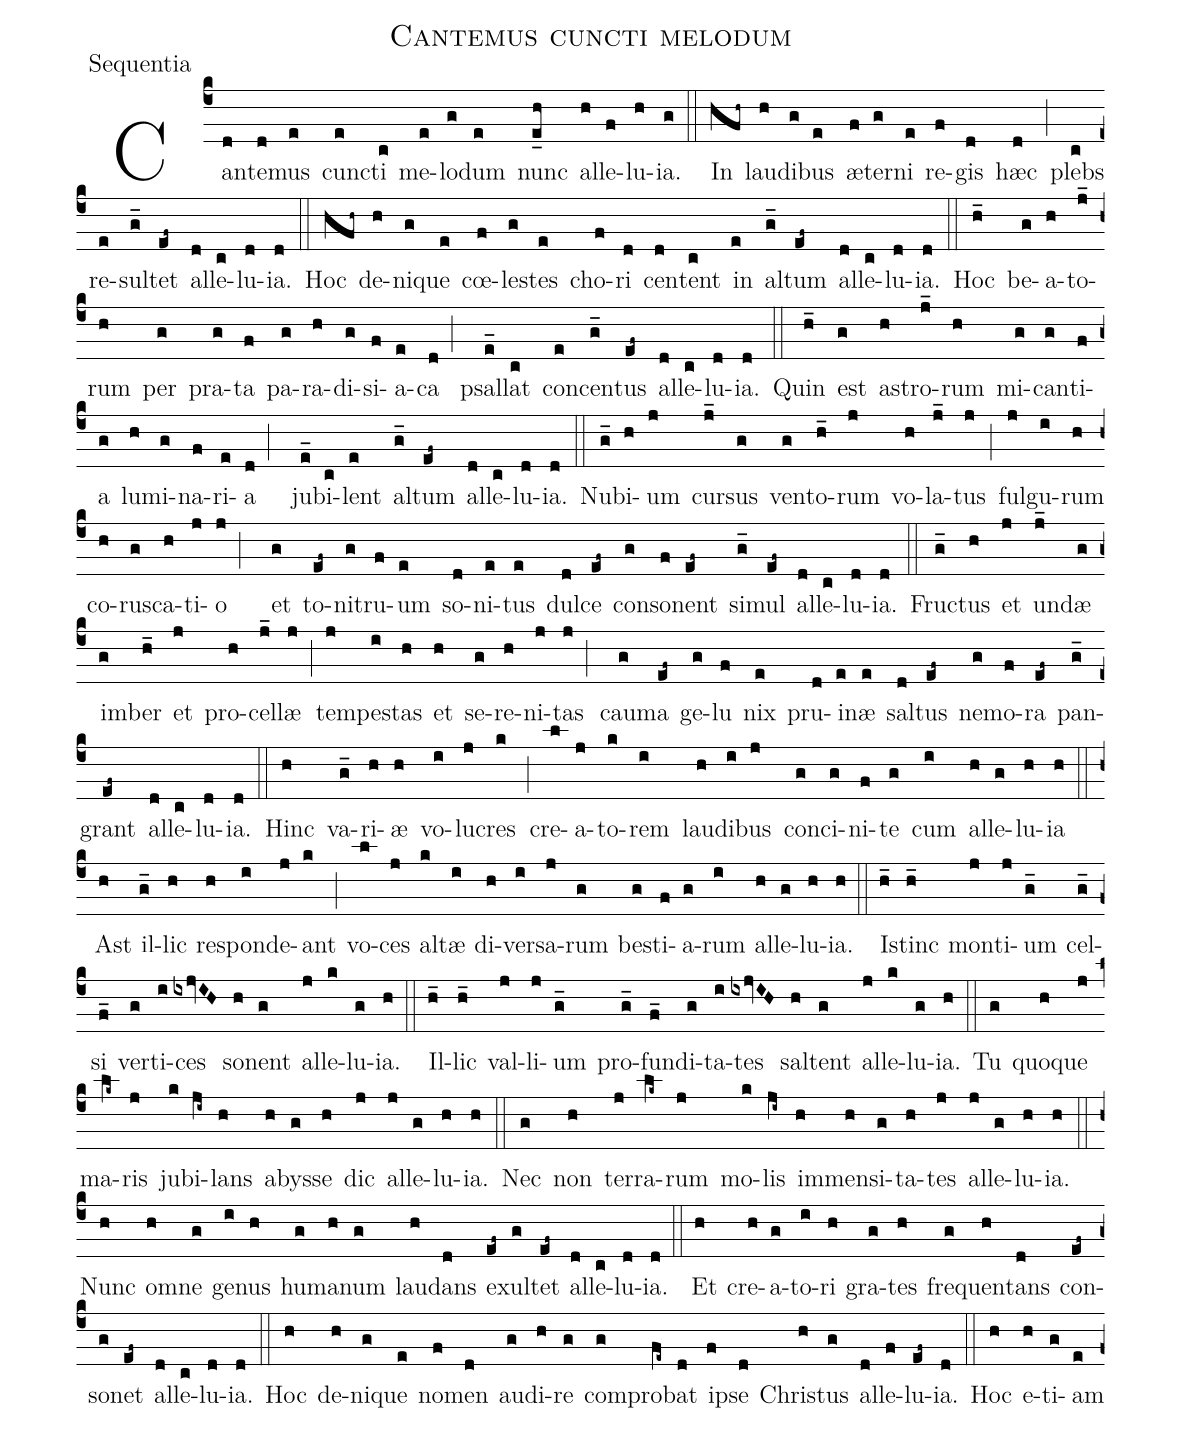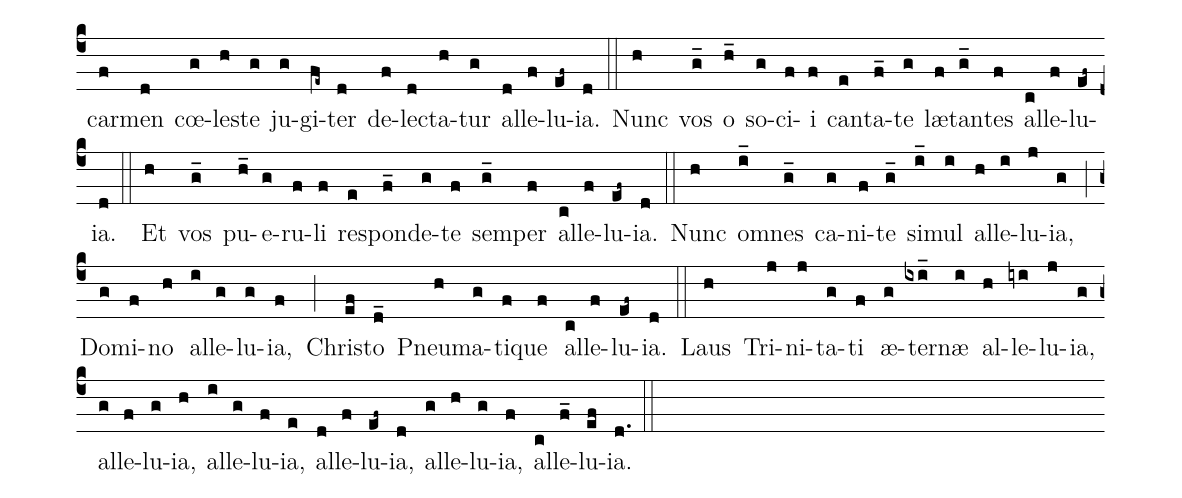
name:Cantemus cuncti melodum;
office-part:Sequentia;
%%
(c4) Can(d)te(d)mus(e) cun(e)cti(c) me(e)lo(g)dum(e) nunc(e_h) al(h)le(f)lu(h)ia.(g) (::)
In(hfh~) lau(h)di(g)bus(e) æ(f)ter(g)ni(e) re(f)gis(d) hæc(d) (;) plebs(c) re(e)sul(g_)tet(ef~) al(d)le(c)lu(d)ia.(d) (::)
Hoc(hfh~) de(h)ni(g)que(e) cœ(f)le(g)stes(e) cho(f)ri(d) cen(d)tent(c) in(e) al(g_)tum(ef~) al(d)le(c)lu(d)ia.(d) (::)
Hoc(h_) be(g)a(h)to(j_)rum(h) per(g) pra(g)ta(f) pa(g)ra(h)di(g)si(f)a(e)ca(d;) psal(e_)lat(c) con(e)cen(g_)tus(ef~) al(d)le(c)lu(d)ia.(d) (::)
Quin(h_) est(g) a(h)stro(j_)rum(h) mi(g)can(g)ti(f)a(g) lu(h)mi(g)na(f)ri(e)a(d;) ju(e_)bi(c)lent(e) al(g_)tum(ef~) al(d)le(c)lu(d)ia.(d) (::)
Nu(g_)bi(h)um(j) cur(j_)sus(g) ven(g)to(h_)rum(j) vo(h)la(j_)tus(j) (;) ful(j)gu(i)rum(h) co(h)ru(g)sca(h)ti(j)o(j;) et(g) to(ef~)ni(g)tru(f)um(e) so(d)ni(e)tus(e) dul(d)ce(ef~) con(g)so(f)nent(ef~) si(g_)mul(ef~) al(d)le(c)lu(d)ia.(d) (::)
Fru(g_)ctus(h) et(j) un(j_)dæ(g) im(g)ber(h_) et(j) pro(h)cel(j_)læ(j) (;) tem(j)pe(i)stas(h) et(h) se(g)re(h)ni(j)tas(j;) cau(g)ma(ef~) ge(g)lu(f) nix(e) pru(d)i(e)næ(e) sal(d)tus(ef~) ne(g)mo(f)ra(ef~) pan(g_)grant(ef~) al(d)le(c)lu(d)ia.(d) (::)
Hinc(h) va(g_)ri(h)æ(h) vo(i)lu(j)cres(k) (;) cre(l)a(j)to(k)rem(i) lau(h)di(i)bus(j) con(g)ci(g)ni(f)te(g) cum(i) al(h)le(g)lu(h)ia(h) (::)
Ast(h) il(g_)lic(h) re(h)spon(i)de(j)ant(k) (;) vo(l)ces(j) al(k)tæ(i) di(h)ver(i)sa(j)rum(g) be(g)sti(f)a(g)rum(i) al(h)le(g)lu(h)ia.(h) (::)
I(h_)stinc(h_) mon(j)ti(j)um(g_) cel(g_)si(f_) ver(g)ti(i)ces(ixjvIH) so(h)nent(g) al(j)le(k)lu(g)ia.(h) (::) Il(h_)lic(h_) val(j)li(j)um(g_) pro(g_)fun(f_)di(g)ta(i)tes(ixjvIH) sal(h)tent(g) al(j)le(k)lu(g)ia.(h) (::)
Tu(g) quo(h)que(j) ma(lk~)ris(j) ju(k)bi(ji~)lans(h) a(h)bys(g)se(h) dic(j) al(j)le(g)lu(h)ia.(h) (::) Nec(g) non(h) ter(j)ra(lk~)rum(j) mo(k)lis(ji~) im(h)men(h)si(g)ta(h)tes(j) al(j)le(g)lu(h)ia.(h) (::)
Nunc(h) om(h)ne(g) ge(i)nus(h) hu(g)ma(h)num(g) lau(h)dans(d) e(ef~)xul(g)tet(ef~) al(d)le(c)lu(d)ia.(d) (::) Et(h) cre(h)a(g)to(i)ri(h) gra(g)tes(h) fre(g)quen(h)tans(d) con(ef~)so(g)net(ef~) al(d)le(c)lu(d)ia.(d) (::)
Hoc(h) de(h)ni(g)que(e) no(f)men(d) au(g)di(h)re(g) com(g)pro(fe~)bat(d) i(f)pse(d) Chri(h)stus(g) al(d)le(f)lu(ef~)ia.(d) (::)
Hoc(h) e(h)ti(g)am(e) car(f)men(d) cœ(g)le(h)ste(g)  ju(g)gi(fe~)ter(d) de(f)le(d)cta(h)tur(g) al(d)le(f)lu(ef~)ia.(d) (::)
Nunc(h) vos(g_) o(h_) so(g)ci(f)i(f) can(e)ta(f_)te(g) læ(f)tan(g_)tes(f) al(c)le(f)lu(ef~)ia.(d) (::)
Et(h) vos(g_) pu(h_)e(g)ru(f)li(f) re(e)spon(f_)de(g)te(f) sem(g_)per(f) al(c)le(f)lu(ef~)ia.(d) (::)
Nunc(h) om(i_)nes(g_) ca(g)ni(f)te(g_) si(i_)mul(i) al(h)le(i)lu(j)ia,(g) (;) Do(g)mi(f)no(h) al(i)le(g)lu(g)ia,(f) (;)
Chri(ef)sto(d_) Pneu(h)ma(g)ti(f)que(f) al(c)le(f)lu(ef~)ia.(d) (::) Laus(h) Tri(j)ni(j)ta(g)ti(f) æ(g)ter(ixi_)næ(i) al(h)le(iyi)lu(j)ia,(g) al(g)le(f)lu(g)ia,(h) al(i)le(g)lu(f)ia,(e) al(d)le(f)lu(ef~)ia,(d) al(g)le(h)lu(g)ia,(f) al(c)le(f_)lu(ef)ia.(d.) (::)
